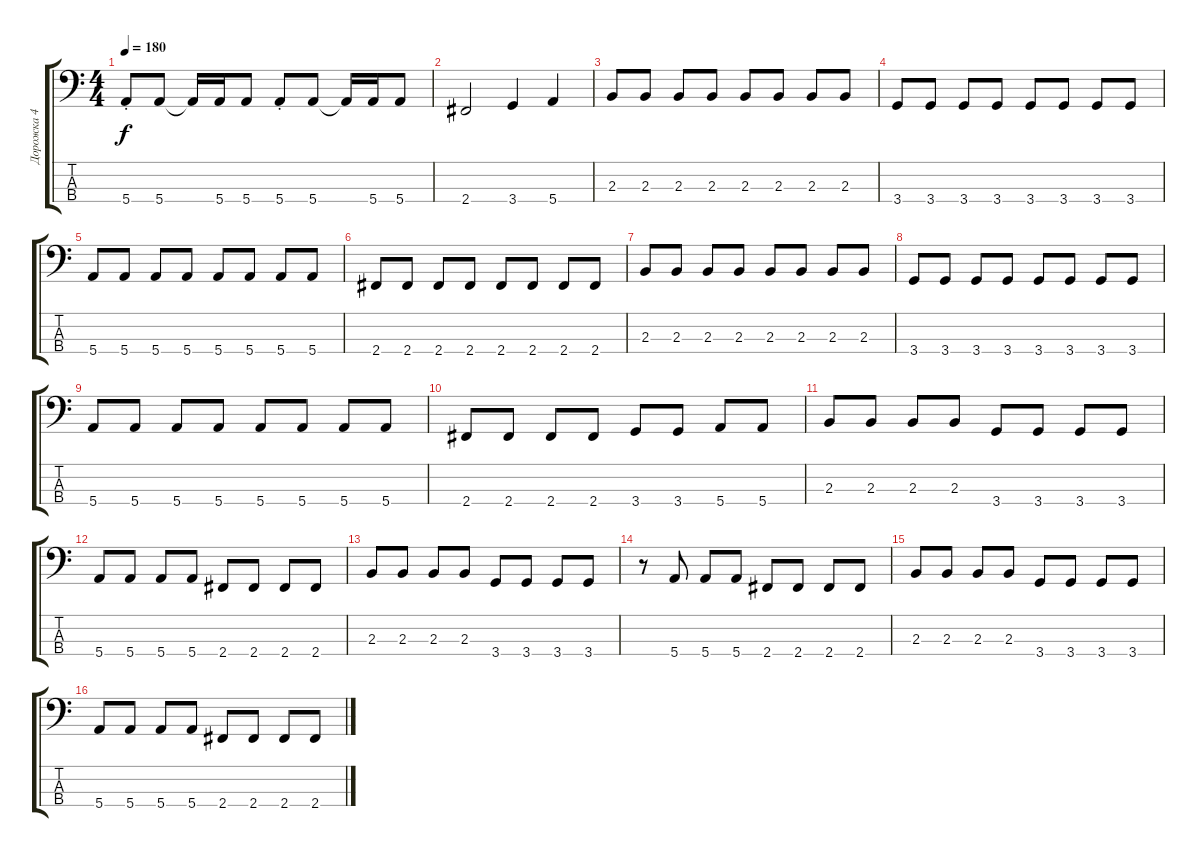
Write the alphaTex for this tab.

\track ("Дорожка 4" "Дорожка 4") {instrument electricbassfinger}
\staff {score tabs}
\tuning (G2 D2 A1 E1) {hide}
\ts (4 4)
\tempo 180
\clef f4
\ks c
5.4{st}.8{dy f} 5.4.8 5.4{t}.16 5.4.16 5.4.8 5.4{st}.8 5.4.8 5.4{t}.16 5.4.16 5.4.8 |
2.4.2 3.4.4 5.4.4 |
2.3.8 2.3.8 2.3.8 2.3.8 2.3.8 2.3.8 2.3.8 2.3.8 |
3.4.8 3.4.8 3.4.8 3.4.8 3.4.8 3.4.8 3.4.8 3.4.8 |
5.4.8 5.4.8 5.4.8 5.4.8 5.4.8 5.4.8 5.4.8 5.4.8 |
2.4.8 2.4.8 2.4.8 2.4.8 2.4.8 2.4.8 2.4.8 2.4.8 |
2.3.8 2.3.8 2.3.8 2.3.8 2.3.8 2.3.8 2.3.8 2.3.8 |
3.4.8 3.4.8 3.4.8 3.4.8 3.4.8 3.4.8 3.4.8 3.4.8 |
5.4.8 5.4.8 5.4.8 5.4.8 5.4.8 5.4.8 5.4.8 5.4.8 |
2.4.8 2.4.8 2.4.8 2.4.8 3.4.8 3.4.8 5.4.8 5.4.8 |
2.3.8 2.3.8 2.3.8 2.3.8 3.4.8 3.4.8 3.4.8 3.4.8 |
5.4.8 5.4.8 5.4.8 5.4.8 2.4.8 2.4.8 2.4.8 2.4.8 |
2.3.8 2.3.8 2.3.8 2.3.8 3.4.8 3.4.8 3.4.8 3.4.8 |
r.8 5.4.8 5.4.8 5.4.8 2.4.8 2.4.8 2.4.8 2.4.8 |
2.3.8 2.3.8 2.3.8 2.3.8 3.4.8 3.4.8 3.4.8 3.4.8 |
5.4.8 5.4.8 5.4.8 5.4.8 2.4.8 2.4.8 2.4.8 2.4.8
